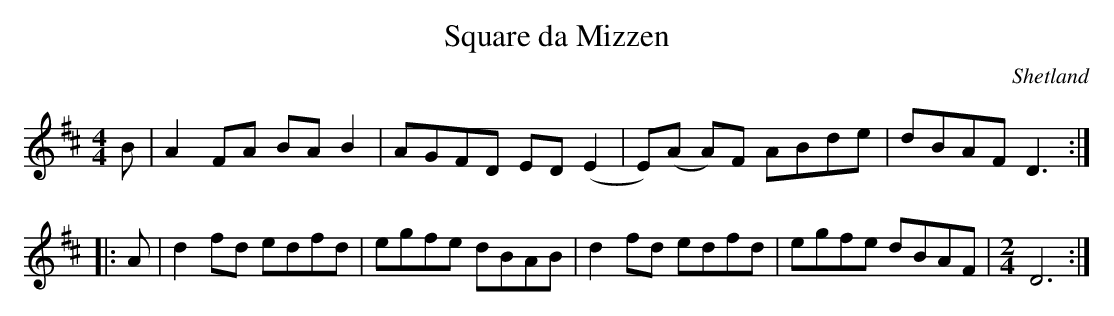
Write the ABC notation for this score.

X:1
T:Square da Mizzen
O:Shetland
M:4/4
K:D
B|\
A2FA BA B2|AGFD ED(E2|E)(A A)F ABde|dBAF D3:|
|:A|\
d2fd edfd|egfe dBAB|d2fd edfd|egfe dBAF|\
M:2/4
D6:|
